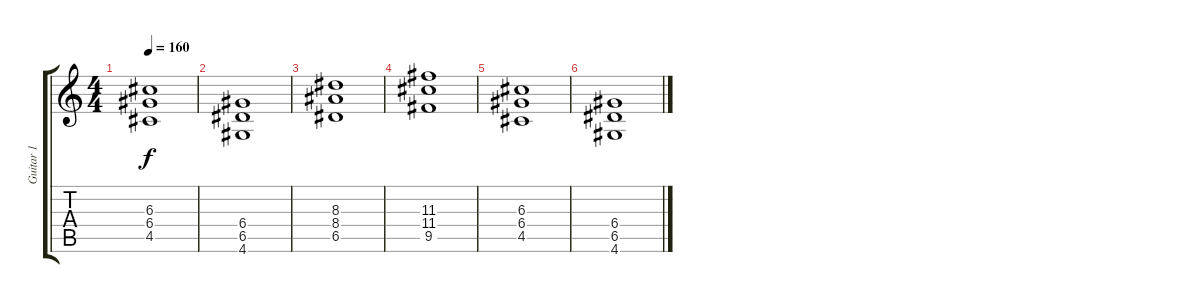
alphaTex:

\track ("Guitar 1" "Guitar 1") {instrument distortionguitar}
\staff {score tabs}
\tuning (E4 B3 G3 D3 A2 E2) {hide}
\ts (4 4)
\tempo 160
\clef g2
\ks c
(6.3 6.4 4.5).1{dy f} |
(6.4 6.5 4.6).1 |
(8.3 8.4 6.5).1 |
(11.3 11.4 9.5).1 |
(6.3 6.4 4.5).1 |
(6.4 6.5 4.6).1
